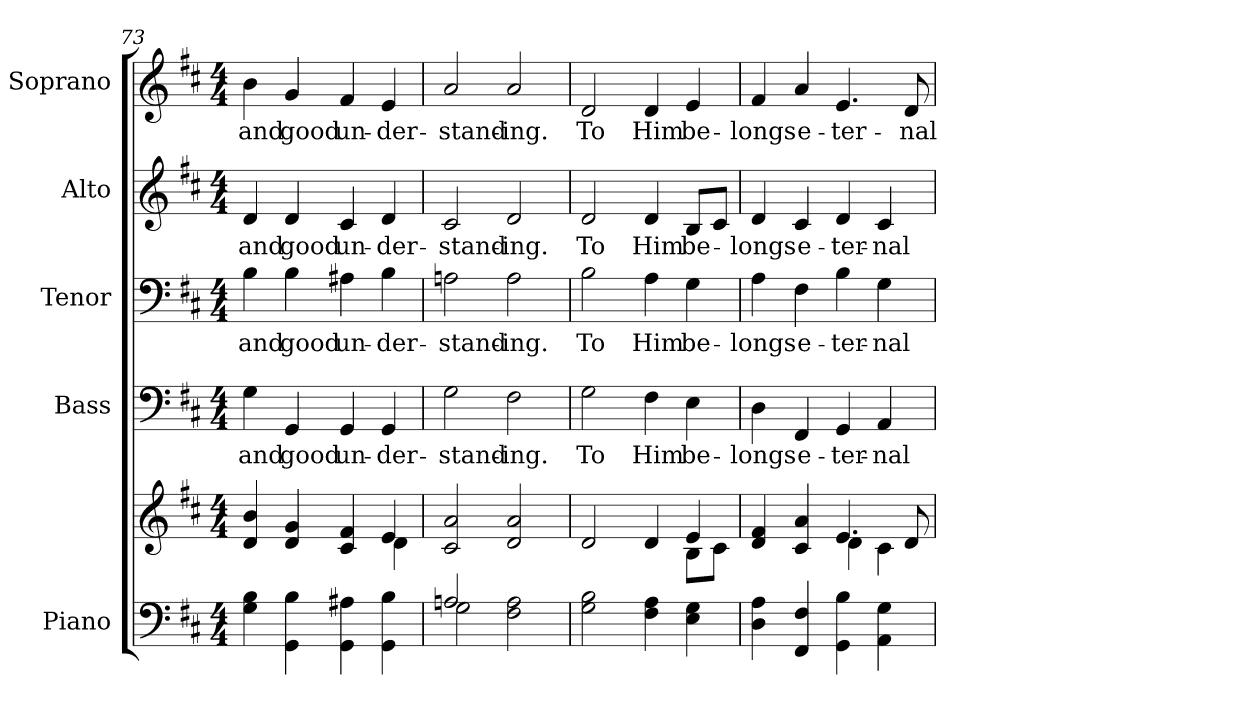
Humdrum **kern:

**kern	**kern	**kern	**text	**kern	**text	**kern	**text	**kern	**text
*part5	*part5	*part4	*part4	*part3	*part3	*part2	*part2	*part1	*part1
*staff6	*staff5	*staff4	*staff4	*staff3	*staff3	*staff2	*staff2	*staff1	*staff1
*I"Piano	*	*I"Bass	*	*I"Tenor	*	*I"Alto	*	*I"Soprano	*
*I'Pno.	*	*I'B.	*	*I'T.	*	*I'A.	*	*I'S.	*
!!LO:PB:g=z
*clefF4	*clefG2	*clefF4	*	*clefF4	*	*clefG2	*	*clefG2	*
*k[f#c#]	*k[f#c#]	*k[f#c#]	*	*k[f#c#]	*	*k[f#c#]	*	*k[f#c#]	*
*D:	*D:	*D:	*	*D:	*	*D:	*	*D:	*
*M4/4	*M4/4	*M4/4	*	*M4/4	*	*M4/4	*	*M4/4	*
=73	=73	=73	=73	=73	=73	=73	=73	=73	=73
*	*^	*	*	*	*	*	*	*	*
!	!	!	!	!LO:LY:b:color=#000000	!	!	!	!	!	!
!	!	!	!	!	!	!LO:LY:b:color=#000000	!	!	!	!
!	!	!	!	!	!	!	!	!LO:LY:b:color=#000000	!	!
!	!	!	!	!	!	!	!	!	!	!LO:LY:b:color=#000000
4Gi\ 4Bi	4di/ 4bi	2ryy	4Gi\	and	4Bi\	and	4di/	and	4bi\	and
!	!	!	!	!LO:LY:b:color=#000000	!	!	!	!	!	!
!	!	!	!	!	!	!LO:LY:b:color=#000000	!	!	!	!
!	!	!	!	!	!	!	!	!LO:LY:b:color=#000000	!	!
!	!	!	!	!	!	!	!	!	!	!LO:LY:b:color=#000000
4GGi\ 4Bi	4di/ 4gi	.	4GGi/	good	4Bi\	good	4di/	good	4gi/	good
!	!	!	!	!LO:LY:b:color=#000000	!	!	!	!	!	!
!	!	!	!	!	!	!LO:LY:b:color=#000000	!	!	!	!
!	!	!	!	!	!	!	!	!LO:LY:b:color=#000000	!	!
!	!	!	!	!	!	!	!	!	!	!LO:LY:b:color=#000000
4GGi\ 4A#Xi	4c#i/ 4f#i	4ryy	4GGi/	un-	4A#Xi\	un-	4c#i/	un-	4f#i/	un-
!	!	!	!	!LO:LY:b:color=#000000	!	!	!	!	!	!
!	!	!	!	!	!	!LO:LY:b:color=#000000	!	!	!	!
!	!	!	!	!	!	!	!	!LO:LY:b:color=#000000	!	!
!	!	!	!	!	!	!	!	!	!	!LO:LY:b:color=#000000
4GGi\ 4Bi	4ei/	4di\	4GGi/	-der-	4Bi\	-der-	4di/	-der-	4ei/	-der-
*	*v	*v	*	*	*	*	*	*	*	*
=74	=74	=74	=74	=74	=74	=74	=74	=74	=74
*^	*	*	*	*	*	*	*	*	*
*	*	*^	*	*	*	*	*	*	*	*
!	!	!	!	!	!LO:LY:b:color=#000000	!	!	!	!	!	!
*	*	*v	*v	*	*	*	*	*	*	*	*
*	*	*^	*	*	*	*	*	*	*	*
!	!	!	!	!	!	!	!LO:LY:b:color=#000000	!	!	!	!
*	*	*v	*v	*	*	*	*	*	*	*	*
*	*	*^	*	*	*	*	*	*	*	*
!	!	!	!	!	!	!	!	!	!LO:LY:b:color=#000000	!	!
*	*	*v	*v	*	*	*	*	*	*	*	*
*	*	*^	*	*	*	*	*	*	*	*
!	!	!	!	!	!	!	!	!	!	!	!LO:LY:b:color=#000000
*	*	*v	*v	*	*	*	*	*	*	*	*
2Ani/	2Gi\	2c#i/ 2ai	2Gi\	-stand-	2Ani\	-stand-	2c#i/	-stand-	2ai/	-stand-
!	!	!	!	!LO:LY:b:color=#000000	!	!	!	!	!	!
!	!	!	!	!	!	!LO:LY:b:color=#000000	!	!	!	!
!	!	!	!	!	!	!	!	!LO:LY:b:color=#000000	!	!
!	!	!	!	!	!	!	!	!	!	!LO:LY:b:color=#000000
2F#i\ 2Ai	2ryy	2di/ 2ai	2F#i\	-ing.	2Ai\	-ing.	2di/	-ing.	2ai/	-ing.
*v	*v	*	*	*	*	*	*	*	*	*
=75	=75	=75	=75	=75	=75	=75	=75	=75	=75
*	*^	*	*	*	*	*	*	*	*
*^	*	*	*	*	*	*	*	*	*	*
!	!	!	!	!	!LO:LY:b:color=#000000	!	!	!	!	!	!
*v	*v	*	*	*	*	*	*	*	*	*	*
*^	*	*	*	*	*	*	*	*	*	*
!	!	!	!	!	!	!	!LO:LY:b:color=#000000	!	!	!	!
*v	*v	*	*	*	*	*	*	*	*	*	*
*^	*	*	*	*	*	*	*	*	*	*
!	!	!	!	!	!	!	!	!	!LO:LY:b:color=#000000	!	!
*v	*v	*	*	*	*	*	*	*	*	*	*
*^	*	*	*	*	*	*	*	*	*	*
!	!	!	!	!	!	!	!	!	!	!	!LO:LY:b:color=#000000
*v	*v	*	*	*	*	*	*	*	*	*	*
2Gi\ 2Bi	2di/	2ryy	2Gi\	To	2Bi\	To	2di/	To	2di/	To
!	!	!	!	!LO:LY:b:color=#000000	!	!	!	!	!	!
!	!	!	!	!	!	!LO:LY:b:color=#000000	!	!	!	!
!	!	!	!	!	!	!	!	!LO:LY:b:color=#000000	!	!
!	!	!	!	!	!	!	!	!	!	!LO:LY:b:color=#000000
4F#i\ 4Ai	4di/	4ryy	4F#i\	Him	4Ai\	Him	4di/	Him	4di/	Him
!	!	!	!	!LO:LY:b:color=#000000	!	!	!	!	!	!
!	!	!	!	!	!	!LO:LY:b:color=#000000	!	!	!	!
!	!	!	!	!	!	!	!	!LO:LY:b:color=#000000	!	!
!	!	!	!	!	!	!	!	!	!	!LO:LY:b:color=#000000
4Ei\ 4Gi	4ei/	8Bi\L	4Ei\	be-	4Gi\	be-	8Bi/L	be-	4ei/	be-
.	.	8c#i\J	.	.	.	.	8c#i/J	.	.	.
!!LO:PB:g=z
=76	=76	=76	=76	=76	=76	=76	=76	=76	=76	=76
!	!	!	!	!LO:LY:b:color=#000000	!	!	!	!	!	!
!	!	!	!	!	!	!LO:LY:b:color=#000000	!	!	!	!
!	!	!	!	!	!	!	!	!LO:LY:b:color=#000000	!	!
!	!	!	!	!	!	!	!	!	!	!LO:LY:b:color=#000000
4Di\ 4Ai	4di/ 4f#i	2ryy	4Di\	-longs	4Ai\	-longs	4di/	-longs	4f#i/	-longs
!	!	!	!	!LO:LY:b:color=#000000	!	!	!	!	!	!
!	!	!	!	!	!	!LO:LY:b:color=#000000	!	!	!	!
!	!	!	!	!	!	!	!	!LO:LY:b:color=#000000	!	!
!	!	!	!	!	!	!	!	!	!	!LO:LY:b:color=#000000
4FF#i/ 4F#i	4c#i/ 4ai	.	4FF#i/	e-	4F#i\	e-	4c#i/	e-	4ai/	e-
!	!	!	!	!LO:LY:b:color=#000000	!	!	!	!	!	!
!	!	!	!	!	!	!LO:LY:b:color=#000000	!	!	!	!
!	!	!	!	!	!	!	!	!LO:LY:b:color=#000000	!	!
!	!	!	!	!	!	!	!	!	!	!LO:LY:b:color=#000000
4GGi\ 4Bi	4.ei/	4di\	4GGi/	-ter-	4Bi\	-ter-	4di/	-ter-	4.ei/	-ter-
!	!	!	!	!LO:LY:b:color=#000000	!	!	!	!	!	!
!	!	!	!	!	!	!LO:LY:b:color=#000000	!	!	!	!
!	!	!	!	!	!	!	!	!LO:LY:b:color=#000000	!	!
4AAi\ 4Gi	.	4c#i\	4AAi/	-nal	4Gi\	-nal	4c#i/	-nal	.	.
!	!	!	!	!	!	!	!	!	!	!LO:LY:b:color=#000000
.	8di/	.	.	.	.	.	.	.	8di/	-nal
*	*v	*v	*	*	*	*	*	*	*	*
=	=	=	=	=	=	=	=	=	=
*-	*-	*-	*-	*-	*-	*-	*-	*-	*-
